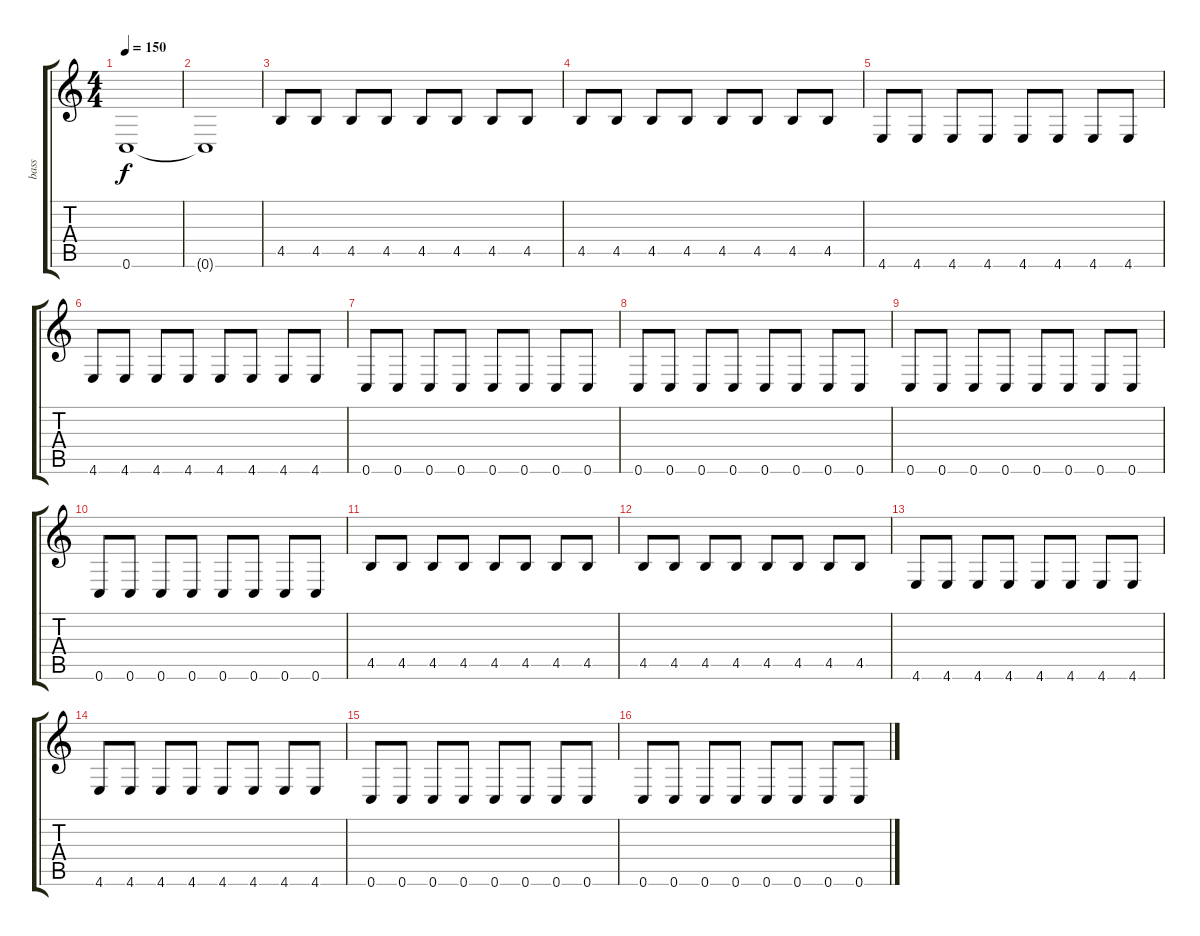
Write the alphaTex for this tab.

\track ("bass" "bass") {instrument electricbassfinger}
\staff {score tabs}
\tuning (D4 A3 F3 C3 G2 C2) {hide}
\ts (4 4)
\tempo 150
\clef g2
\ks c
0.6.1{dy f} |
0.6{t}.1 |
4.5.8 4.5.8 4.5.8 4.5.8 4.5.8 4.5.8 4.5.8 4.5.8 |
4.5.8 4.5.8 4.5.8 4.5.8 4.5.8 4.5.8 4.5.8 4.5.8 |
4.6.8 4.6.8 4.6.8 4.6.8 4.6.8 4.6.8 4.6.8 4.6.8 |
4.6.8 4.6.8 4.6.8 4.6.8 4.6.8 4.6.8 4.6.8 4.6.8 |
0.6.8 0.6.8 0.6.8 0.6.8 0.6.8 0.6.8 0.6.8 0.6.8 |
0.6.8 0.6.8 0.6.8 0.6.8 0.6.8 0.6.8 0.6.8 0.6.8 |
0.6.8 0.6.8 0.6.8 0.6.8 0.6.8 0.6.8 0.6.8 0.6.8 |
0.6.8 0.6.8 0.6.8 0.6.8 0.6.8 0.6.8 0.6.8 0.6.8 |
4.5.8 4.5.8 4.5.8 4.5.8 4.5.8 4.5.8 4.5.8 4.5.8 |
4.5.8 4.5.8 4.5.8 4.5.8 4.5.8 4.5.8 4.5.8 4.5.8 |
4.6.8 4.6.8 4.6.8 4.6.8 4.6.8 4.6.8 4.6.8 4.6.8 |
4.6.8 4.6.8 4.6.8 4.6.8 4.6.8 4.6.8 4.6.8 4.6.8 |
0.6.8 0.6.8 0.6.8 0.6.8 0.6.8 0.6.8 0.6.8 0.6.8 |
0.6.8 0.6.8 0.6.8 0.6.8 0.6.8 0.6.8 0.6.8 0.6.8
